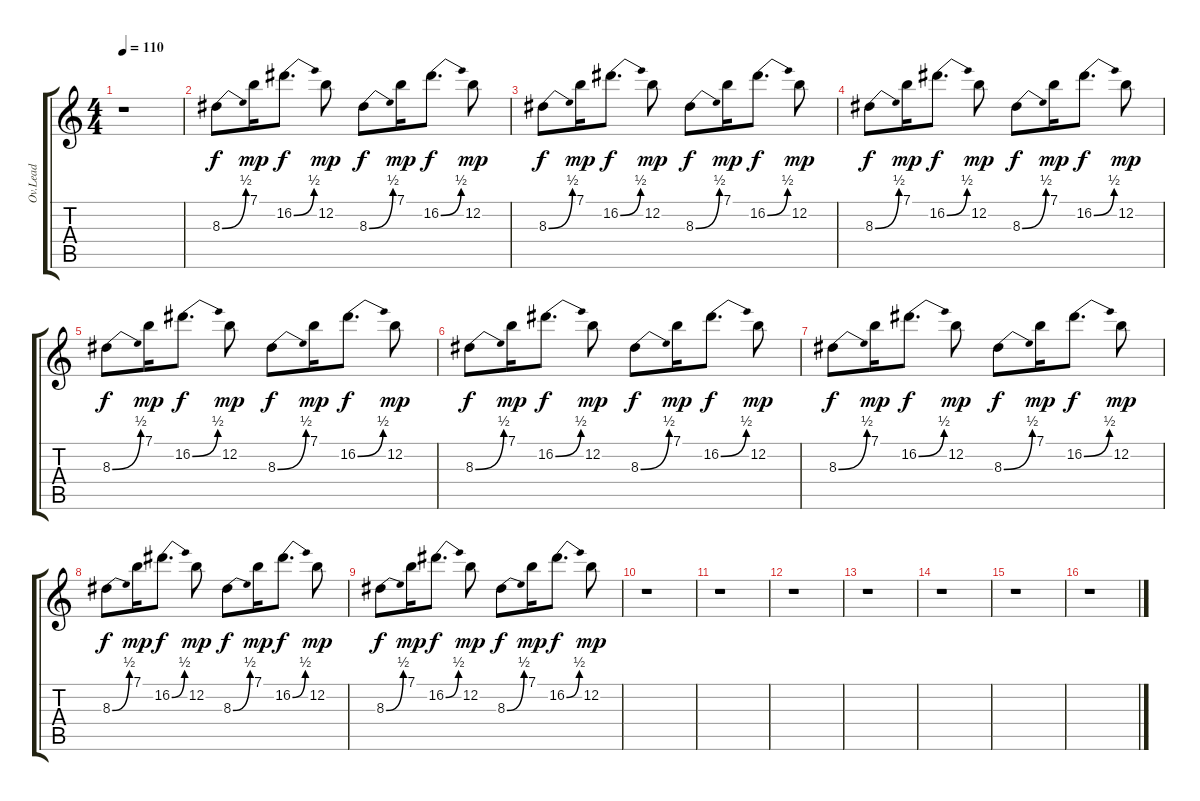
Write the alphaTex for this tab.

\track ("Ov.Lead" "Ov.Lead") {instrument overdrivenguitar}
\staff {score tabs}
\tuning (E4 B3 G3 D3 A2 E2) {hide}
\ts (4 4)
\tempo 110
\clef g2
\ks c
r.1{dy mp} |
8.3{be (bend 0 0 60 2)}.8{dy f} 7.1.16{dy mp} 16.2{be (bend 0 0 60 2)}.8{d dy f} 12.2.8{dy mp} 8.3{be (bend 0 0 60 2)}.8{dy f} 7.1.16{dy mp} 16.2{be (bend 0 0 60 2)}.8{d dy f} 12.2.8{dy mp} |
8.3{be (bend 0 0 60 2)}.8{dy f} 7.1.16{dy mp} 16.2{be (bend 0 0 60 2)}.8{d dy f} 12.2.8{dy mp} 8.3{be (bend 0 0 60 2)}.8{dy f} 7.1.16{dy mp} 16.2{be (bend 0 0 60 2)}.8{d dy f} 12.2.8{dy mp} |
8.3{be (bend 0 0 60 2)}.8{dy f} 7.1.16{dy mp} 16.2{be (bend 0 0 60 2)}.8{d dy f} 12.2.8{dy mp} 8.3{be (bend 0 0 60 2)}.8{dy f} 7.1.16{dy mp} 16.2{be (bend 0 0 60 2)}.8{d dy f} 12.2.8{dy mp} |
8.3{be (bend 0 0 60 2)}.8{dy f} 7.1.16{dy mp} 16.2{be (bend 0 0 60 2)}.8{d dy f} 12.2.8{dy mp} 8.3{be (bend 0 0 60 2)}.8{dy f} 7.1.16{dy mp} 16.2{be (bend 0 0 60 2)}.8{d dy f} 12.2.8{dy mp} |
8.3{be (bend 0 0 60 2)}.8{dy f} 7.1.16{dy mp} 16.2{be (bend 0 0 60 2)}.8{d dy f} 12.2.8{dy mp} 8.3{be (bend 0 0 60 2)}.8{dy f} 7.1.16{dy mp} 16.2{be (bend 0 0 60 2)}.8{d dy f} 12.2.8{dy mp} |
8.3{be (bend 0 0 60 2)}.8{dy f} 7.1.16{dy mp} 16.2{be (bend 0 0 60 2)}.8{d dy f} 12.2.8{dy mp} 8.3{be (bend 0 0 60 2)}.8{dy f} 7.1.16{dy mp} 16.2{be (bend 0 0 60 2)}.8{d dy f} 12.2.8{dy mp} |
8.3{be (bend 0 0 60 2)}.8{dy f} 7.1.16{dy mp} 16.2{be (bend 0 0 60 2)}.8{d dy f} 12.2.8{dy mp} 8.3{be (bend 0 0 60 2)}.8{dy f} 7.1.16{dy mp} 16.2{be (bend 0 0 60 2)}.8{d dy f} 12.2.8{dy mp} |
8.3{be (bend 0 0 60 2)}.8{dy f} 7.1.16{dy mp} 16.2{be (bend 0 0 60 2)}.8{d dy f} 12.2.8{dy mp} 8.3{be (bend 0 0 60 2)}.8{dy f} 7.1.16{dy mp} 16.2{be (bend 0 0 60 2)}.8{d dy f} 12.2.8{dy mp} |
r.1 |
r.1 |
r.1 |
r.1 |
r.1 |
r.1 |
r.1
